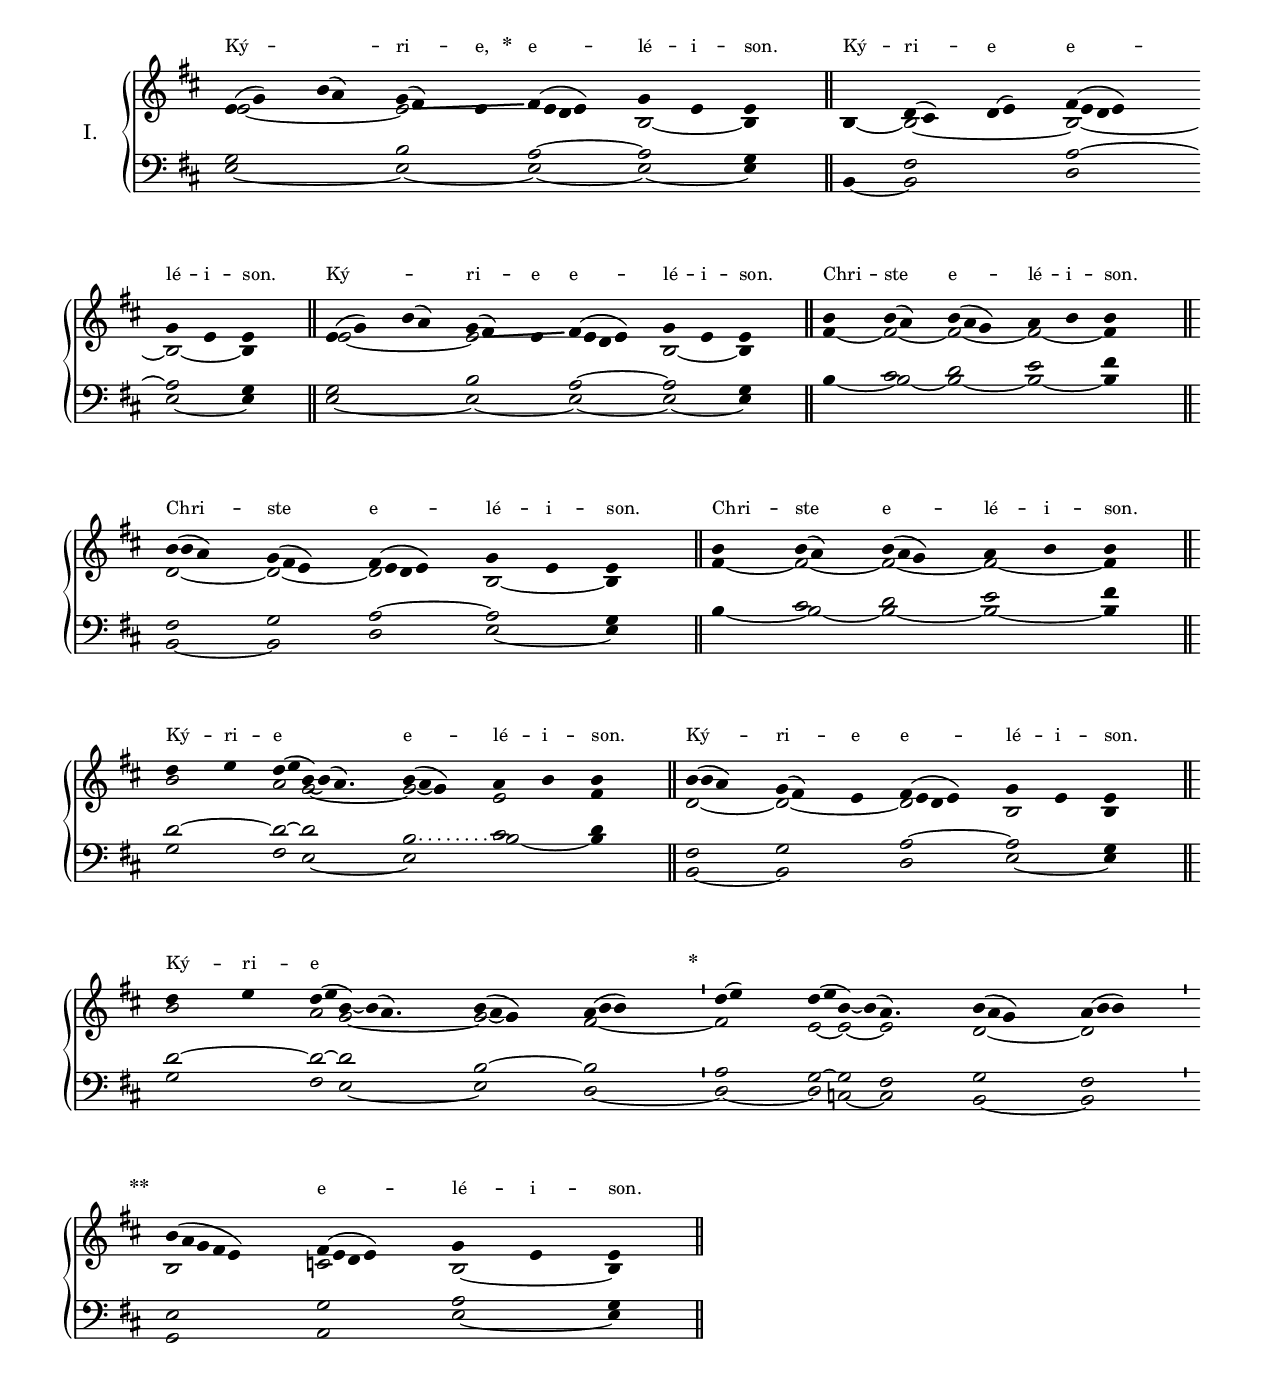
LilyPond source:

\version "2.18"
\include "gregorian.ly"
\include "noh2.ily"

%Proofed 3/14

%Page reference: page v.58
%(volume.page)

global = {
 \key e \dorian
 \cadenzaOn 
 \override Glissando #'thickness = #2.0
}

chantText = \lyricmode {
Ký -- _ ri -- e, 
\set stanza = " * " e -- lé -- i -- son. 
Ký -- ri -- e e -- lé -- i -- son. 
Ký -- _ ri -- e e -- lé -- i -- son. 
Chri -- ste e -- lé -- i -- son. 
Chri -- ste e -- lé -- i -- son. 
Chri -- ste e -- lé -- i -- son. 
Ký -- ri -- e e -- lé -- i -- son. 
Ký -- ri -- e e -- lé -- i -- son. 
Ký -- ri -- e _ _ 
\set stanza = " * " _ _ _ _ 
\set stanza = " ** "  _ e -- lé -- i -- son. }

chantMusic = {
\tieDown   e'4 ( g'4) b'4 ( a'4) g'4 ( fis'4) e'4  fis'4 ( e'4 d'4 e'4) g'4 e'4 e'4 \finalis
 b4 d'4 ( cis'4) d'4 ( e'4) fis'4 ( e'4 d'4 e'4) \forceBreak
 g'4 e'4 e'4 \finalis
 e'4 ( g'4) b'4 ( a'4) g'4 ( fis'4) e'4 fis'4 ( e'4 d'4 e'4) g'4 e'4 e'4 \finalis
 b'4 b'4 ( a'4) b'4 ( a'4 g'4) a'4 b'4 b'4 \finalis
 \forceBreak
 b'4 ( b'4 a'4) g'4 ( fis'4 e'4) fis'4 ( e'4 d'4 e'4) g'4 e'4 e'4 \finalis
 b'4 b'4 ( a'4) b'4 ( a'4 g'4) a'4 b'4 b'4 \finalis
 \forceBreak
 d''4 e''4 d''4 ( e''4 b'4) ~ b'4 ( a'4.) b'4 ( a'4 g'4) a'4 b'4 b'4 \finalis
 b'4 ( b'4 a'4) g'4 ( fis'4) e'4 fis'4 ( e'4 d'4 e'4) g'4 e'4 e'4 \finalis
 \forceBreak
 d''4 e''4 d''4 ( e''4 b'4) ~ b'4 ( a'4.) b'4 ( a'4 g'4) a'4 ( b'4 b'4) \divisioMinima
 d''4 ( e''4) d''4 ( e''4 b'4) ~ b'4 ( a'4.) b'4 ( a'4 g'4) a'4 ( b'4 b'4) \divisioMinima
 \forceBreak
 b'4 ( a'4 g'4 fis'4 e'4) fis'4 ( e'4 d'4 e'4) g'4 e'4 e'4 \finalis

}

altoMusic = {
e'2*4/2 ~ e'2*3/2 -\tweak Glissando.Y-offset #-1.2 \glissando fis'4 e'4 d'4 e'4 b2 ~ b4 \finalis
b4 ~ b2*4/2 ~ b2*4/2 ~ b2 ~ b4 \finalis
e'2*4/2 ~ e'2*3/2 -\tweak Glissando.Y-offset #-1.2 \glissando fis'4 e'4 d'4 e'4 b2 ~ b4 \finalis
fis'4 ~ fis'2 ~ fis'2*3/2 ~ fis'2 ~ fis'4 \finalis
d'2*3/2 ~ d'2*3/2 ~ d'2*4/2 b2 ~ b4 \finalis
fis'4 ~ fis'2 ~ fis'2*3/2 ~ fis'2 ~ fis'4 \finalis
b'2 a'2 g'2*7/4 ~ g'2 ~ g'4 e'2 fis'4 \finalis
d'2*3/2 ~ d'2*3/2 ~ d'2*4/2 b2 b4 \finalis
b'2 a'2 g'2*7/4 ~ g'2 ~ g'4 fis'2*3/2 ~ \divisioMinima
fis'2 e'2 ~ e'2 ~ e'2*3/4 d'2*3/2 ~ d'2*3/2 \divisioMinima
b2*5/2 c'2*4/2 b2 ~ b4 \finalis
}

tenorMusic = {
g2*4/2 b2*3/2 a2*4/2 ~ a2 g4 \finalis
r4 fis2*4/2 a2*4/2 ~ a2 g4 \finalis
g2*4/2 b2*3/2 a2*4/2 ~ a2 g4 \finalis
r4 cis'2 d'2*3/2 e'2 fis'4 \finalis
fis2*3/2 g2*3/2 a2*4/2 ~ a2 g4 \finalis
r4 cis'2 d'2*3/2 e'2 fis'4 \finalis
d'2 ~ d'2 ~ d'2*7/4 b2*3/2 cis'2 d'4 \finalis
fis2*3/2 g2*3/2 a2*4/2 ~ a2 g4 \finalis
d'2 ~ d'2 ~ d'2*7/4 b2*3/2 ~ b2*3/2 \divisioMinima
a2 g2 ~ g2 fis2*3/4 g2*3/2 fis2*3/2 \divisioMinima
e2*5/2 g2*4/2 a2 g4 \finalis
}

bassMusic = {
e2*4/2 ~ e2*3/2 ~ e2*4/2 ~ e2 ~ e4 \finalis
b,4 ~ b,2*4/2 d2*4/2 e2 ~ e4 \finalis
e2*4/2 ~ e2*3/2 ~ e2*4/2 ~ e2 ~ e4 \finalis
b4 ~ b2 ~ b2*3/2 ~ b2 ~ b4 \finalis
b,2*3/2 ~ b,2*3/2 d2*4/2 e2 ~ e4 \finalis
b4 ~ b2 ~ b2*3/2 ~ b2 ~ b4 \finalis
g2 fis2 e2*7/4 ~ e2*3/2 b2 ~ b4 \finalis
b,2*3/2 ~ b,2*3/2 d2*4/2 e2 ~ e4 \finalis
g2 fis2 e2*7/4 ~ e2*3/2 d2*3/2 ~ \divisioMinima
d2 ~ d2 c2 ~ c2*3/4 b,2*3/2 ~ b,2*3/2 \divisioMinima
g,2*5/2 a,2*4/2 e2 ~ e4 \finalis
}

voiceLines = {
\voiceLineStyle


s2*157/4
\allowVoiceLineBreak
\voiceLine "down" "down" b2*3/2 b2*1/2


}

\score{
  <<
    \new Lyrics
    \new GrandStaff <<
      \set GrandStaff.autoBeaming = ##f
      \set GrandStaff.instrumentName = \markup \center-column {
        "I."
      }
      \new Staff = up <<
        \new Voice = "chant" {
          \voiceOne \global \chantMusic
        }
        \new Voice {
          \voiceTwo \global \altoMusic
        }
      >>

      \new Staff = down <<
        \clef bass
        \new Voice {
          \voiceOne \global \tenorMusic
        }
        \new Voice {
          \voiceTwo \global \bassMusic
        }
	\new Voice {
        \voiceThree \global \voiceLines
        }
      >>
    >>
    \context Lyrics {
      \lyricsto chant {
      \chantText
    }
    }
  >>
}
